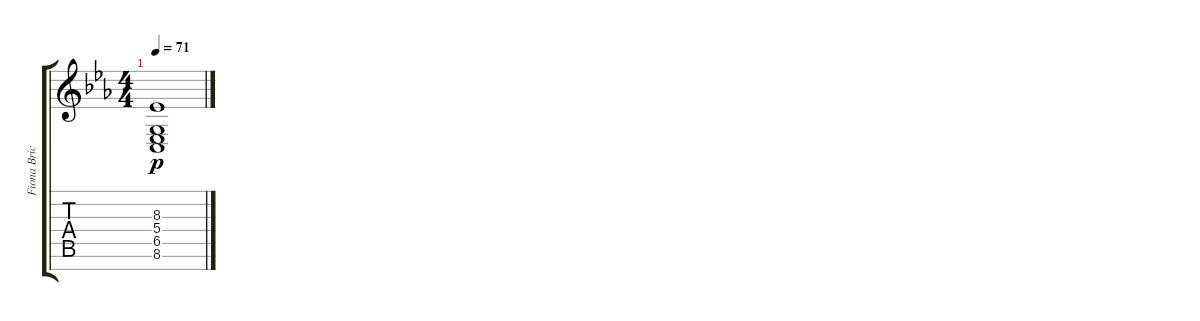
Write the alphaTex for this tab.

\track ("Fiona Brice [Keyboards]" "Fiona Bric") {instrument pad2warm}
\staff {score tabs}
\tuning (E4 B3 G3 D3 A2 E2 B1) {hide}
\ts (4 4)
\tempo 71
\clef g2
\ks cminor
(8.3{t} 5.4{t} 6.5{t} 8.6{t}).1{dy p}
